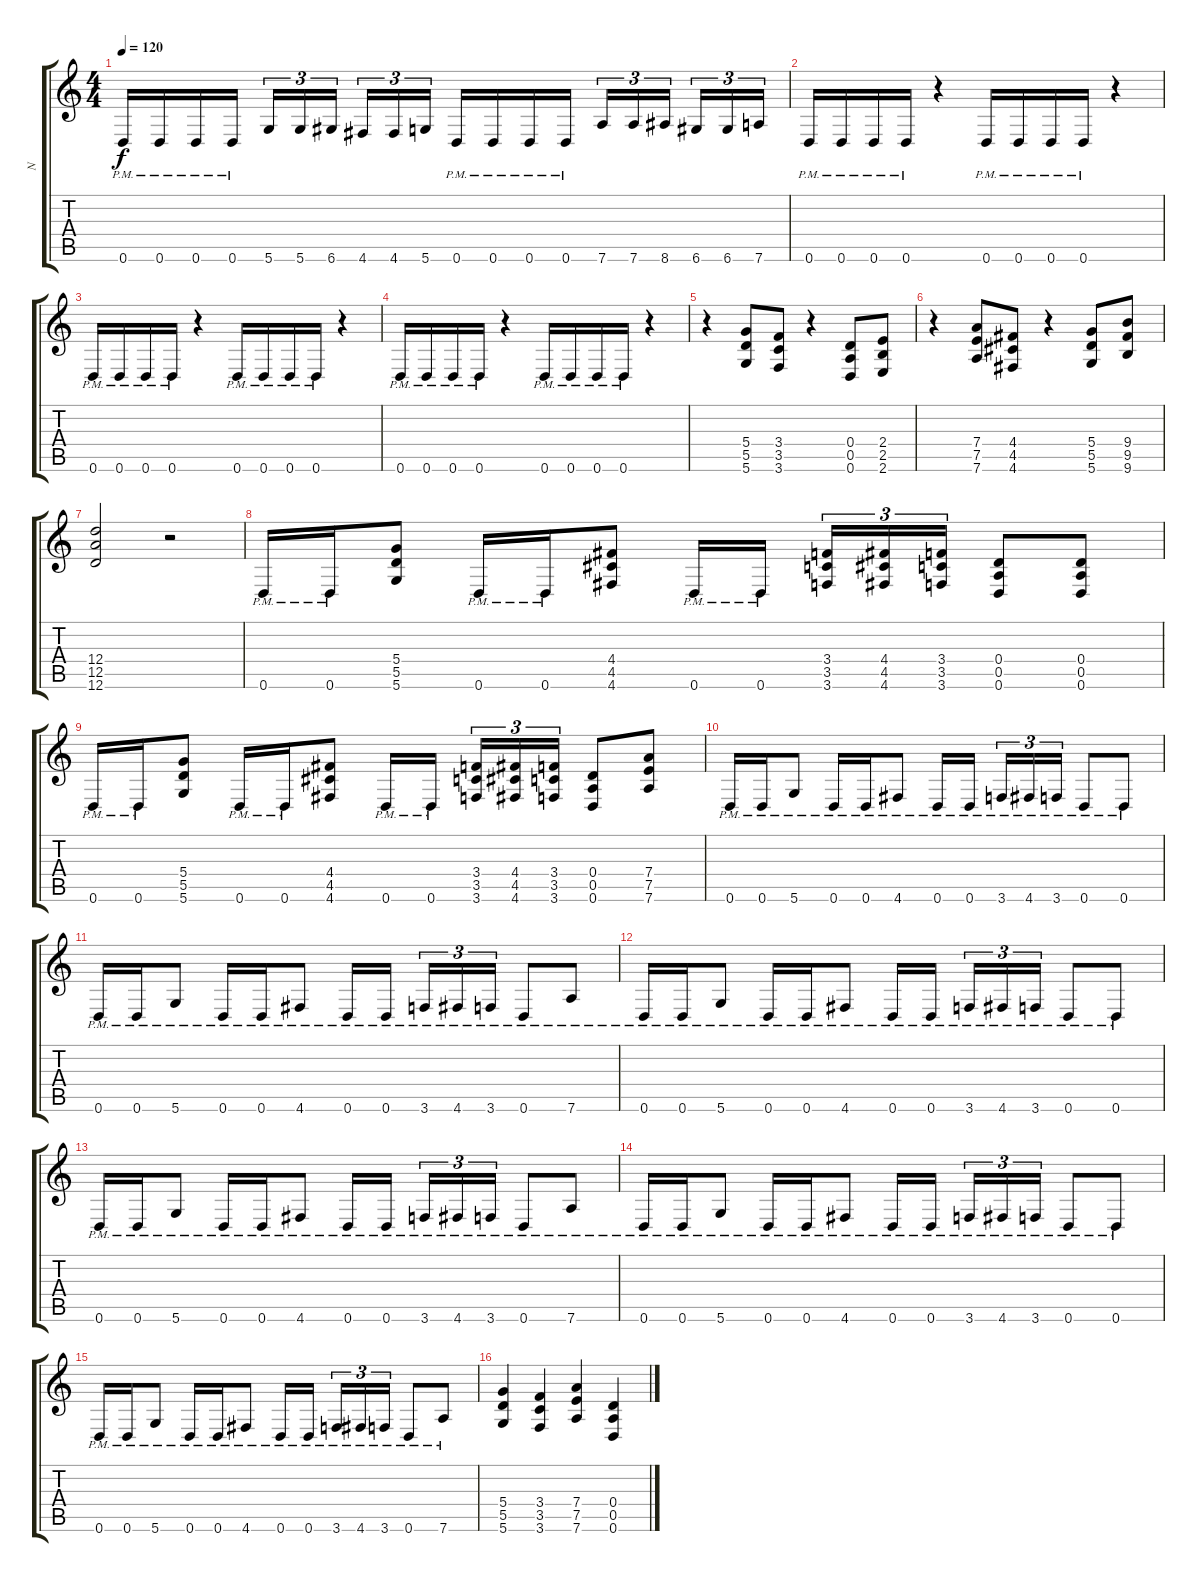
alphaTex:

\track ("N" "N") {instrument distortionguitar}
\staff {score tabs}
\tuning (E4 B3 G3 D3 A2 D2) {hide}
\ts (4 4)
\tempo 120
\clef g2
\ks c
0.6{pm}.16{dy f} 0.6{pm}.16 0.6{pm}.16 0.6{pm}.16 5.6.16{tu (3 2)} 5.6.16{tu (3 2)} 6.6.16{tu (3 2) beam splitsecondary} 4.6.16{tu (3 2)} 4.6.16{tu (3 2)} 5.6.16{tu (3 2)} 0.6{pm}.16 0.6{pm}.16 0.6{pm}.16 0.6{pm}.16 7.6.16{tu (3 2)} 7.6.16{tu (3 2)} 8.6.16{tu (3 2) beam splitsecondary} 6.6.16{tu (3 2)} 6.6.16{tu (3 2)} 7.6.16{tu (3 2)} |
0.6{pm}.16 0.6{pm}.16 0.6{pm}.16 0.6{pm}.16 r.4 0.6{pm}.16 0.6{pm}.16 0.6{pm}.16 0.6{pm}.16 r.4 |
0.6{pm}.16 0.6{pm}.16 0.6{pm}.16 0.6{pm}.16 r.4 0.6{pm}.16 0.6{pm}.16 0.6{pm}.16 0.6{pm}.16 r.4 |
0.6{pm}.16 0.6{pm}.16 0.6{pm}.16 0.6{pm}.16 r.4 0.6{pm}.16 0.6{pm}.16 0.6{pm}.16 0.6{pm}.16 r.4 |
r.4 (5.4 5.5 5.6).8 (3.4 3.5 3.6).8 r.4 (0.4 0.5 0.6).8 (2.4 2.5 2.6).8 |
r.4 (7.4 7.5 7.6).8 (4.4 4.5 4.6).8 r.4 (5.4 5.5 5.6).8 (9.4 9.5 9.6).8 |
(12.4 12.5 12.6).2 r.2 |
0.6{pm}.16 0.6{pm}.16 (5.4 5.5 5.6).8 0.6{pm}.16 0.6{pm}.16 (4.4 4.5 4.6).8 0.6{pm}.16 0.6{pm}.16{beam splitsecondary} (3.4 3.5 3.6).16{tu (3 2)} (4.4 4.5 4.6).16{tu (3 2)} (3.4 3.5 3.6).16{tu (3 2)} (0.4 0.5 0.6).8 (0.4 0.5 0.6).8 |
0.6{pm}.16 0.6{pm}.16 (5.4 5.5 5.6).8 0.6{pm}.16 0.6{pm}.16 (4.4 4.5 4.6).8 0.6{pm}.16 0.6{pm}.16{beam splitsecondary} (3.4 3.5 3.6).16{tu (3 2)} (4.4 4.5 4.6).16{tu (3 2)} (3.4 3.5 3.6).16{tu (3 2)} (0.4 0.5 0.6).8 (7.4 7.5 7.6).8 |
0.6{pm}.16 0.6{pm}.16 5.6{pm}.8 0.6{pm}.16 0.6{pm}.16 4.6{pm}.8 0.6{pm}.16 0.6{pm}.16{beam splitsecondary} 3.6{pm}.16{tu (3 2)} 4.6{pm}.16{tu (3 2)} 3.6{pm}.16{tu (3 2)} 0.6{pm}.8 0.6{pm}.8 |
0.6{pm}.16 0.6{pm}.16 5.6{pm}.8 0.6{pm}.16 0.6{pm}.16 4.6{pm}.8 0.6{pm}.16 0.6{pm}.16{beam splitsecondary} 3.6{pm}.16{tu (3 2)} 4.6{pm}.16{tu (3 2)} 3.6{pm}.16{tu (3 2)} 0.6{pm}.8 7.6{pm}.8 |
0.6{pm}.16 0.6{pm}.16 5.6{pm}.8 0.6{pm}.16 0.6{pm}.16 4.6{pm}.8 0.6{pm}.16 0.6{pm}.16{beam splitsecondary} 3.6{pm}.16{tu (3 2)} 4.6{pm}.16{tu (3 2)} 3.6{pm}.16{tu (3 2)} 0.6{pm}.8 0.6{pm}.8 |
0.6{pm}.16 0.6{pm}.16 5.6{pm}.8 0.6{pm}.16 0.6{pm}.16 4.6{pm}.8 0.6{pm}.16 0.6{pm}.16{beam splitsecondary} 3.6{pm}.16{tu (3 2)} 4.6{pm}.16{tu (3 2)} 3.6{pm}.16{tu (3 2)} 0.6{pm}.8 7.6{pm}.8 |
0.6{pm}.16 0.6{pm}.16 5.6{pm}.8 0.6{pm}.16 0.6{pm}.16 4.6{pm}.8 0.6{pm}.16 0.6{pm}.16{beam splitsecondary} 3.6{pm}.16{tu (3 2)} 4.6{pm}.16{tu (3 2)} 3.6{pm}.16{tu (3 2)} 0.6{pm}.8 0.6{pm}.8 |
0.6{pm}.16 0.6{pm}.16 5.6{pm}.8 0.6{pm}.16 0.6{pm}.16 4.6{pm}.8 0.6{pm}.16 0.6{pm}.16{beam splitsecondary} 3.6{pm}.16{tu (3 2)} 4.6{pm}.16{tu (3 2)} 3.6{pm}.16{tu (3 2)} 0.6{pm}.8 7.6{pm}.8 |
(5.4 5.5 5.6).4 (3.4 3.5 3.6).4 (7.4 7.5 7.6).4 (0.4 0.5 0.6).4
